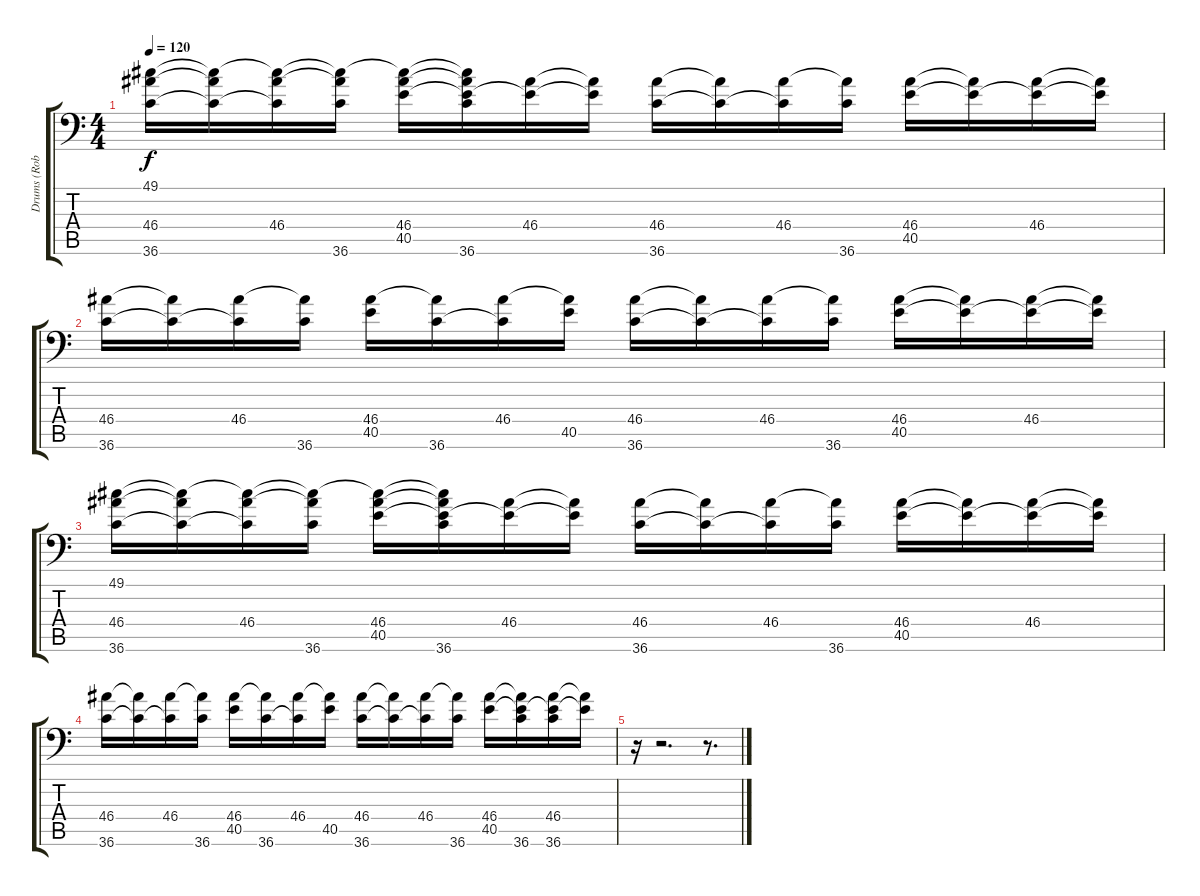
\track ("Drums (Rob Bourdon)" "Drums (Rob") {instrument acousticgrandpiano}
\staff {score tabs}
\tuning (C-1 C-1 C-1 C-1 C-1 C-1) {hide}
\ts (4 4)
\tempo 120
\clef f4
\ks c
(49.1 46.4 36.6).16{dy f} (49.1{t} 46.4{t} 36.6{t}).16 (49.1{t} 46.4 36.6{t}).16 (49.1{t} 46.4{t} 36.6).16 (49.1{t} 46.4 40.5).16 (49.1{t} 46.4{t} 40.5{t} 36.6).16 (46.4 40.5{t}).16 (46.4{t} 40.5{t}).16 (46.4 36.6).16 (46.4{t} 36.6{t}).16 (46.4 36.6{t}).16 (46.4{t} 36.6).16 (46.4 40.5).16 (46.4{t} 40.5{t}).16 (46.4 40.5{t}).16 (46.4{t} 40.5{t}).16 |
(46.4 36.6).16 (46.4{t} 36.6{t}).16 (46.4 36.6{t}).16 (46.4{t} 36.6).16 (46.4 40.5).16 (46.4{t} 36.6).16 (46.4 36.6{t}).16 (46.4{t} 40.5).16 (46.4 36.6).16 (46.4{t} 36.6{t}).16 (46.4 36.6{t}).16 (46.4{t} 36.6).16 (46.4 40.5).16 (46.4{t} 40.5{t}).16 (46.4 40.5{t}).16 (46.4{t} 40.5{t}).16 |
(49.1 46.4 36.6).16 (49.1{t} 46.4{t} 36.6{t}).16 (49.1{t} 46.4 36.6{t}).16 (49.1{t} 46.4{t} 36.6).16 (49.1{t} 46.4 40.5).16 (49.1{t} 46.4{t} 40.5{t} 36.6).16 (46.4 40.5{t}).16 (46.4{t} 40.5{t}).16 (46.4 36.6).16 (46.4{t} 36.6{t}).16 (46.4 36.6{t}).16 (46.4{t} 36.6).16 (46.4 40.5).16 (46.4{t} 40.5{t}).16 (46.4 40.5{t}).16 (46.4{t} 40.5{t}).16 |
(46.4 36.6).16 (46.4{t} 36.6{t}).16 (46.4 36.6{t}).16 (46.4{t} 36.6).16 (46.4 40.5).16 (46.4{t} 36.6).16 (46.4 36.6{t}).16 (46.4{t} 40.5).16 (46.4 36.6).16 (46.4{t} 36.6{t}).16 (46.4 36.6{t}).16 (46.4{t} 36.6).16 (46.4 40.5).16 (46.4{t} 40.5{t} 36.6).16 (46.4 40.5{t} 36.6).16 (46.4{t} 40.5{t}).16 |
r.16 r.2{d} r.8{d}
